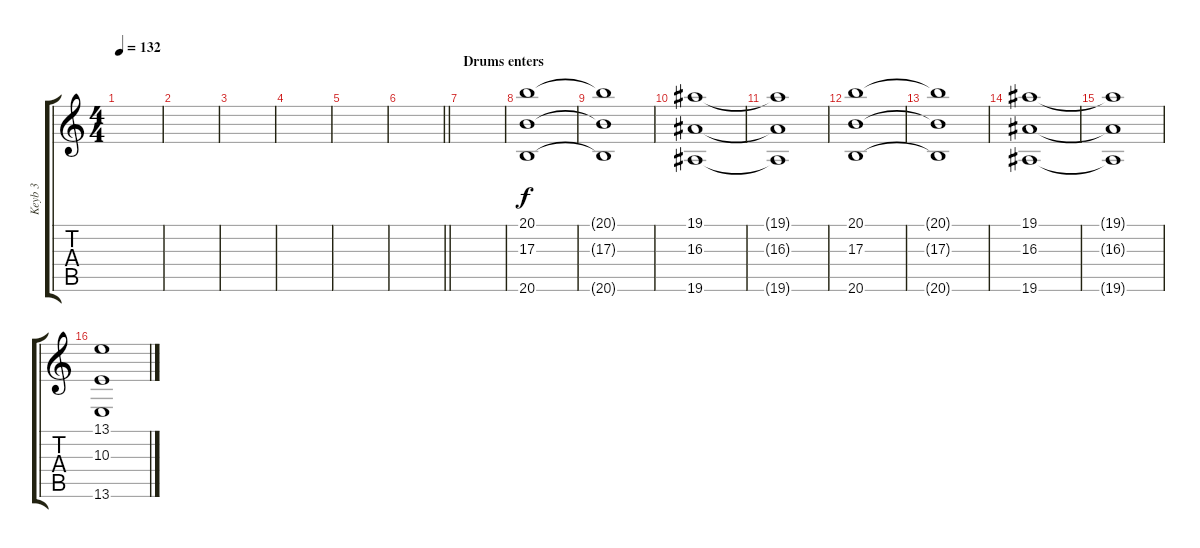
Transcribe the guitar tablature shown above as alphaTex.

\track ("Keyb 3" "Keyb 3") {instrument stringensemble2}
\staff {score tabs}
\tuning (Eb4 Bb3 Gb3 Db3 Ab2 Eb2) {hide}
\ts (4 4)
\tempo 132
\clef g2
\ks c
|
|
|
|
|
\barLineRight lightlight
|
\section ("" "Drums enters")
|
(20.1 17.3 20.6).1 |
(20.1{t} 17.3{t} 20.6{t}).1 |
(19.1 16.3 19.6).1 |
(19.1{t} 16.3{t} 19.6{t}).1 |
(20.1 17.3 20.6).1 |
(20.1{t} 17.3{t} 20.6{t}).1 |
(19.1 16.3 19.6).1 |
(19.1{t} 16.3{t} 19.6{t}).1 |
(13.1 10.3 13.6).1
